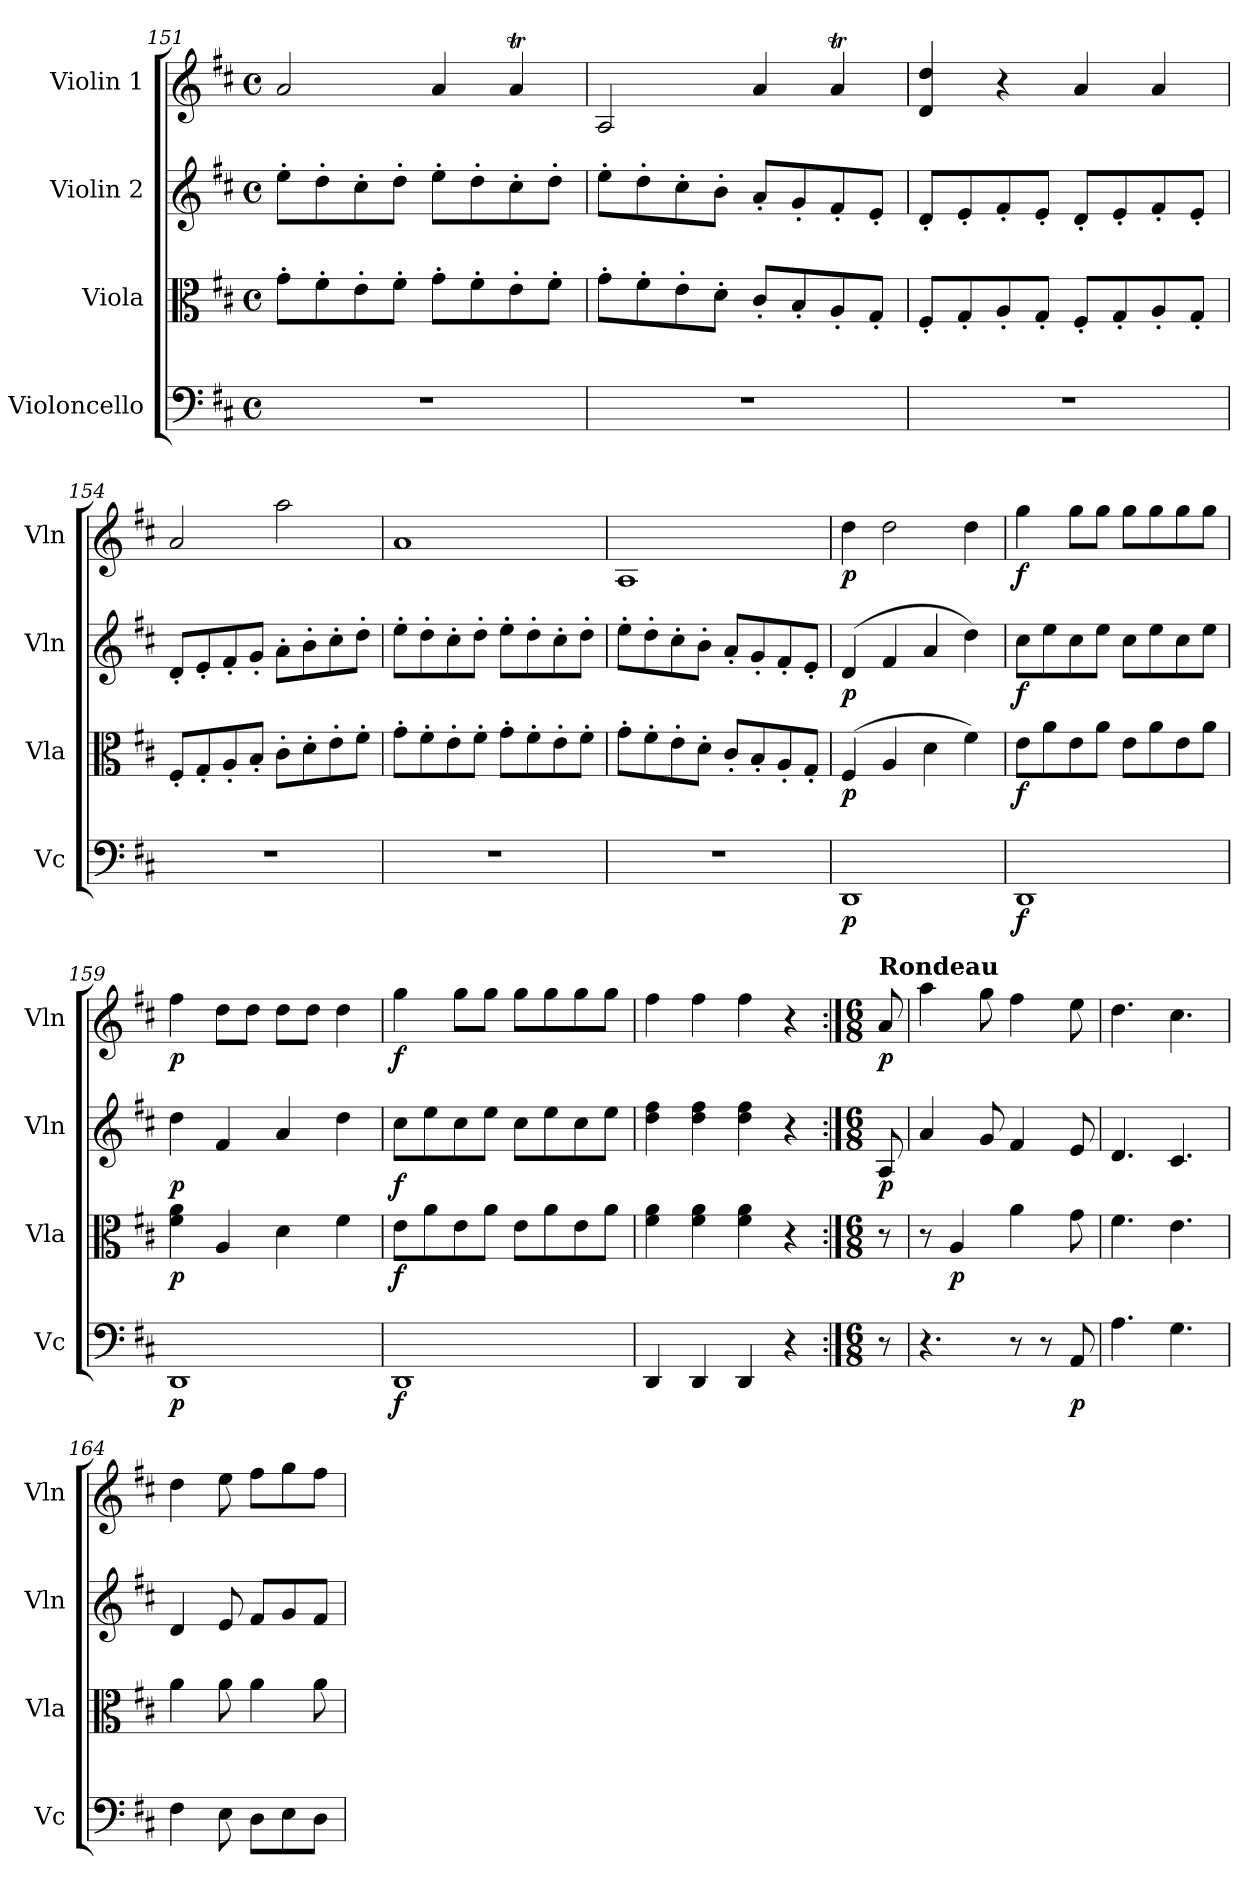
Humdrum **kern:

**kern	**dynam	**kern	**dynam	**kern	**dynam	**kern	**dynam
*part4	*part4	*part3	*part3	*part2	*part2	*part1	*part1
*staff4	*staff4	*staff3	*staff3	*staff2	*staff2	*staff1	*staff1
*I"Violoncello	*	*I"Viola	*	*I"Violin 2	*	*I"Violin 1	*
*I'Vc	*	*I'Vla	*	*I'Vln	*	*I'Vln	*
*clefF4	*	*clefC3	*	*clefG2	*	*clefG2	*
*k[f#c#]	*	*k[f#c#]	*	*k[f#c#]	*	*k[f#c#]	*
*M4/4	*	*M4/4	*	*M4/4	*	*M4/4	*
*met(c)	*	*met(c)	*	*met(c)	*	*met(c)	*
=151	=151	=151	=151	=151	=151	=151	=151
1r	.	8g'\L	.	8ee'\L	.	2a/	.
.	.	8f#'\	.	8dd'\	.	.	.
.	.	8e'\	.	8cc#'\	.	.	.
.	.	8f#'\J	.	8dd'\J	.	.	.
.	.	8g'\L	.	8ee'\L	.	4a/	.
.	.	8f#'\	.	8dd'\	.	.	.
.	.	8e'\	.	8cc#'\	.	4aT/	.
.	.	8f#'\J	.	8dd'\J	.	.	.
=152	=152	=152	=152	=152	=152	=152	=152
1r	.	8g'\L	.	8ee'\L	.	2A/	.
.	.	8f#'\	.	8dd'\	.	.	.
.	.	8e'\	.	8cc#'\	.	.	.
.	.	8d'\J	.	8b'\J	.	.	.
.	.	8c#'/L	.	8a'/L	.	4a/	.
.	.	8B'/	.	8g'/	.	.	.
.	.	8A'/	.	8f#'/	.	4aT/	.
.	.	8G'/J	.	8e'/J	.	.	.
=153	=153	=153	=153	=153	=153	=153	=153
1r	.	8F#'/L	.	8d'/L	.	4d/ 4dd/	.
.	.	8G'/	.	8e'/	.	.	.
.	.	8A'/	.	8f#'/	.	4r	.
.	.	8G'/J	.	8e'/J	.	.	.
.	.	8F#'/L	.	8d'/L	.	4a/	.
.	.	8G'/	.	8e'/	.	.	.
.	.	8A'/	.	8f#'/	.	4a/	.
.	.	8G'/J	.	8e'/J	.	.	.
=154	=154	=154	=154	=154	=154	=154	=154
1r	.	8F#'/L	.	8d'/L	.	2a/	.
.	.	8G'/	.	8e'/	.	.	.
.	.	8A'/	.	8f#'/	.	.	.
.	.	8B'/J	.	8g'/J	.	.	.
.	.	8c#'\L	.	8a'\L	.	2aa\	.
.	.	8d'\	.	8b'\	.	.	.
.	.	8e'\	.	8cc#'\	.	.	.
.	.	8f#'\J	.	8dd'\J	.	.	.
=155	=155	=155	=155	=155	=155	=155	=155
1r	.	8g'\L	.	8ee'\L	.	1a	.
.	.	8f#'\	.	8dd'\	.	.	.
.	.	8e'\	.	8cc#'\	.	.	.
.	.	8f#'\J	.	8dd'\J	.	.	.
.	.	8g'\L	.	8ee'\L	.	.	.
.	.	8f#'\	.	8dd'\	.	.	.
.	.	8e'\	.	8cc#'\	.	.	.
.	.	8f#'\J	.	8dd'\J	.	.	.
!!LO:LB:g=z
=156	=156	=156	=156	=156	=156	=156	=156
1r	.	8g'\L	.	8ee'\L	.	1A	.
.	.	8f#'\	.	8dd'\	.	.	.
.	.	8e'\	.	8cc#'\	.	.	.
.	.	8d'\J	.	8b'\J	.	.	.
.	.	8c#'/L	.	8a'/L	.	.	.
.	.	8B'/	.	8g'/	.	.	.
.	.	8A'/	.	8f#'/	.	.	.
.	.	8G'/J	.	8e'/J	.	.	.
=157	=157	=157	=157	=157	=157	=157	=157
!	!LO:DY:b	!	!LO:DY:b	!	!LO:DY:b	!	!LO:DY:b
1DD	p	(>4F#/	p	(>4d/	p	4dd\	p
.	.	4A/	.	4f#/	.	2dd\	.
.	.	4d\	.	4a/	.	.	.
.	.	4f#\)	.	4dd\)	.	4dd\	.
=158	=158	=158	=158	=158	=158	=158	=158
!	!LO:DY:b	!	!LO:DY:b	!	!LO:DY:b	!	!LO:DY:b
1DD	f	8e\L	f	8cc#\L	f	4gg\	f
.	.	8a\	.	8ee\	.	.	.
.	.	8e\	.	8cc#\	.	8gg\L	.
.	.	8a\J	.	8ee\J	.	8gg\J	.
.	.	8e\L	.	8cc#\L	.	8gg\L	.
.	.	8a\	.	8ee\	.	8gg\	.
.	.	8e\	.	8cc#\	.	8gg\	.
.	.	8a\J	.	8ee\J	.	8gg\J	.
=159	=159	=159	=159	=159	=159	=159	=159
!	!LO:DY:b	!	!LO:DY:b	!	!LO:DY:b	!	!LO:DY:b
1DD	p	4f#\ 4a\	p	4dd\	p	4ff#\	p
.	.	4A/	.	4f#/	.	8dd\L	.
.	.	.	.	.	.	8dd\J	.
.	.	4d\	.	4a/	.	8dd\L	.
.	.	.	.	.	.	8dd\J	.
.	.	4f#\	.	4dd\	.	4dd\	.
=160	=160	=160	=160	=160	=160	=160	=160
!	!LO:DY:b	!	!LO:DY:b	!	!LO:DY:b	!	!LO:DY:b
1DD	f	8e\L	f	8cc#\L	f	4gg\	f
.	.	8a\	.	8ee\	.	.	.
.	.	8e\	.	8cc#\	.	8gg\L	.
.	.	8a\J	.	8ee\J	.	8gg\J	.
.	.	8e\L	.	8cc#\L	.	8gg\L	.
.	.	8a\	.	8ee\	.	8gg\	.
.	.	8e\	.	8cc#\	.	8gg\	.
.	.	8a\J	.	8ee\J	.	8gg\J	.
=161	=161	=161	=161	=161	=161	=161	=161
4DD/	.	4f#\ 4a\	.	4dd\ 4ff#\	.	4ff#\	.
4DD/	.	4f#\ 4a\	.	4dd\ 4ff#\	.	4ff#\	.
4DD/	.	4f#\ 4a\	.	4dd\ 4ff#\	.	4ff#\	.
4r	.	4r	.	4r	.	4r	.
!!LO:PB:g=z
=161X1:|!	=161X1:|!	=161X1:|!	=161X1:|!	=161X1:|!	=161X1:|!	=161X1:|!	=161X1:|!
*M6/8	*	*M6/8	*	*M6/8	*	*M6/8	*
!	!	!	!	!	!	!LO:TX:a:B:t=Rondeau	!
!	!	!	!	!	!LO:DY:b	!	!LO:DY:b
8r	.	8r	.	8A/	p	8a/	p
=162	=162	=162	=162	=162	=162	=162	=162
4.r	.	8r	.	4a/	.	4aa\	.
!	!	!	!LO:DY:b	!	!	!	!
.	.	4A/	p	.	.	.	.
.	.	.	.	8g/	.	8gg\	.
8r	.	4a\	.	4f#/	.	4ff#\	.
8r	.	.	.	.	.	.	.
!	!LO:DY:b	!	!	!	!	!	!
8AA/	p	8g\	.	8e/	.	8ee\	.
=163	=163	=163	=163	=163	=163	=163	=163
4.A\	.	4.f#\	.	4.d/	.	4.dd\	.
4.G\	.	4.e\	.	4.c#/	.	4.cc#\	.
=164	=164	=164	=164	=164	=164	=164	=164
4F#\	.	4a\	.	4d/	.	4dd\	.
8E\	.	8a\	.	8e/	.	8ee\	.
8D\L	.	4a\	.	8f#/L	.	8ff#\L	.
8E\	.	.	.	8g/	.	8gg\	.
8D\J	.	8a\	.	8f#/J	.	8ff#\J	.
=	=	=	=	=	=	=	=
*-	*-	*-	*-	*-	*-	*-	*-
